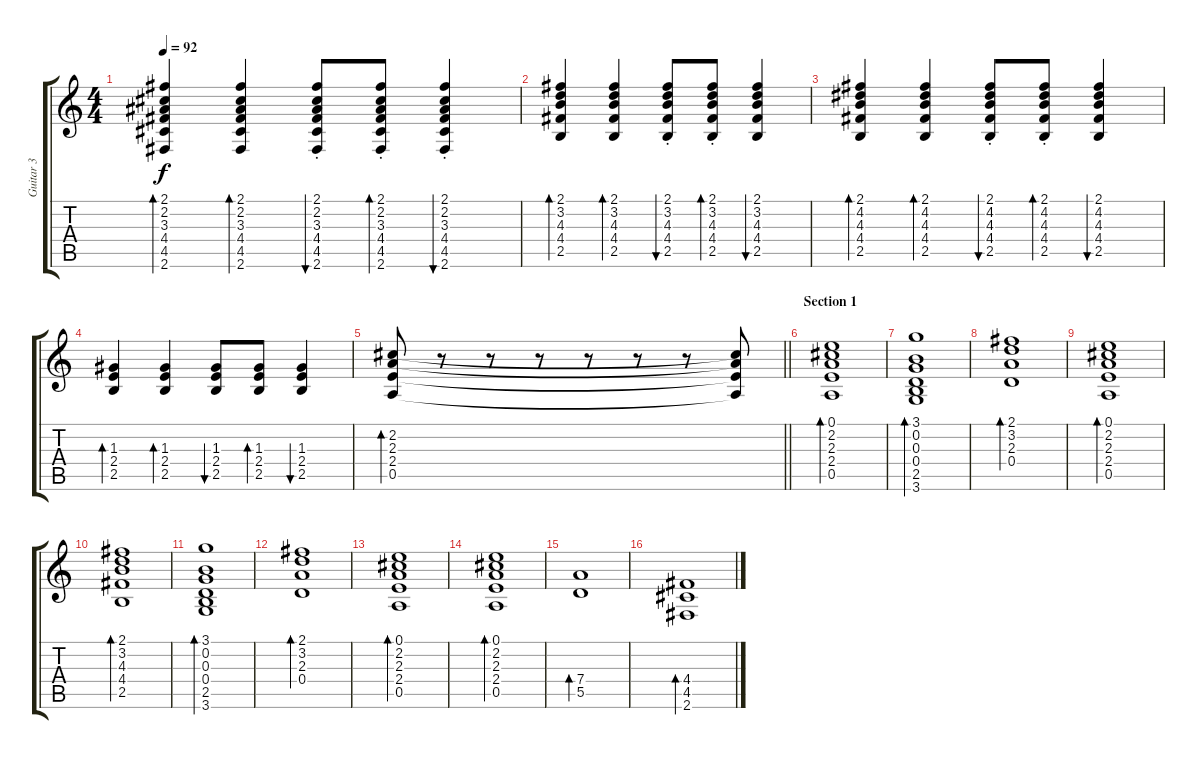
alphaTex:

\track ("Guitar 3" "Guitar 3") {instrument acousticguitarsteel}
\staff {score tabs}
\tuning (E4 B3 G3 D3 A2 E2) {hide}
\ts (4 4)
\tempo 92
\clef g2
\ks c
(2.1 2.2 3.3 4.4 4.5 2.6).4{bd 60 dy f} (2.1 2.2 3.3 4.4 4.5 2.6).4{bd 60} (2.1{st} 2.2{st} 3.3{st} 4.4 4.5{st} 2.6{st}).8{bu 60} (2.1{st} 2.2{st} 3.3{st} 4.4{st} 4.5 2.6{st}).8{bd 60} (2.1 2.2 3.3 4.4 4.5{st} 2.6).4{bu 60} |
(2.1 3.2 4.3 4.4 2.5).4{bd 60} (2.1 3.2 4.3 4.4 2.5).4{bd 60} (2.1{st} 3.2{st} 4.3{st} 4.4{st} 2.5{st}).8{bu 60} (2.1{st} 3.2{st} 4.3{st} 4.4{st} 2.5{st}).8{bd 60} (2.1 3.2 4.3 4.4 2.5).4{bu 60} |
(2.1 4.2 4.3 4.4 2.5).4{bd 60} (2.1 4.2 4.3 4.4 2.5).4{bd 60} (2.1{st} 4.2{st} 4.3{st} 4.4{st} 2.5{st}).8{bu 60} (2.1{st} 4.2{st} 4.3{st} 4.4{st} 2.5{st}).8{bd 60} (2.1 4.2 4.3 4.4 2.5).4{bu 60} |
(1.3 2.4 2.5).4{bd 60} (1.3 2.4 2.5).4{bd 60} (1.3 2.4 2.5).8{bu 60} (1.3 2.4 2.5).8{bd 60} (1.3 2.4 2.5).4{bu 60} |
\barLineRight lightlight
(2.2 2.3 2.4 0.5).8{bd 480} r.8 r.8 r.8 r.8 r.8 r.8 (2.2{t} 2.3{t} 2.4{t} 0.5{t}).8 |
\section ("" "Section 1")
(0.1 2.2 2.3 2.4 0.5).1{bd 480} |
(3.1 0.2 0.3 0.4 2.5 3.6).1{bd 240} |
(2.1 3.2 2.3 0.4).1{bd 240} |
(0.1 2.2 2.3 2.4 0.5).1{bd 240} |
(2.1 3.2 4.3 4.4 2.5).1{bd 240} |
(3.1 0.2 0.3 0.4 2.5 3.6).1{bd 240} |
(2.1 3.2 2.3 0.4).1{bd 240} |
(0.1 2.2 2.3 2.4 0.5).1{bd 240} |
(0.1 2.2 2.3 2.4 0.5).1{bd 240} |
(7.4 5.5).1{bd 120} |
(4.4 4.5 2.6).1{bd 120}
